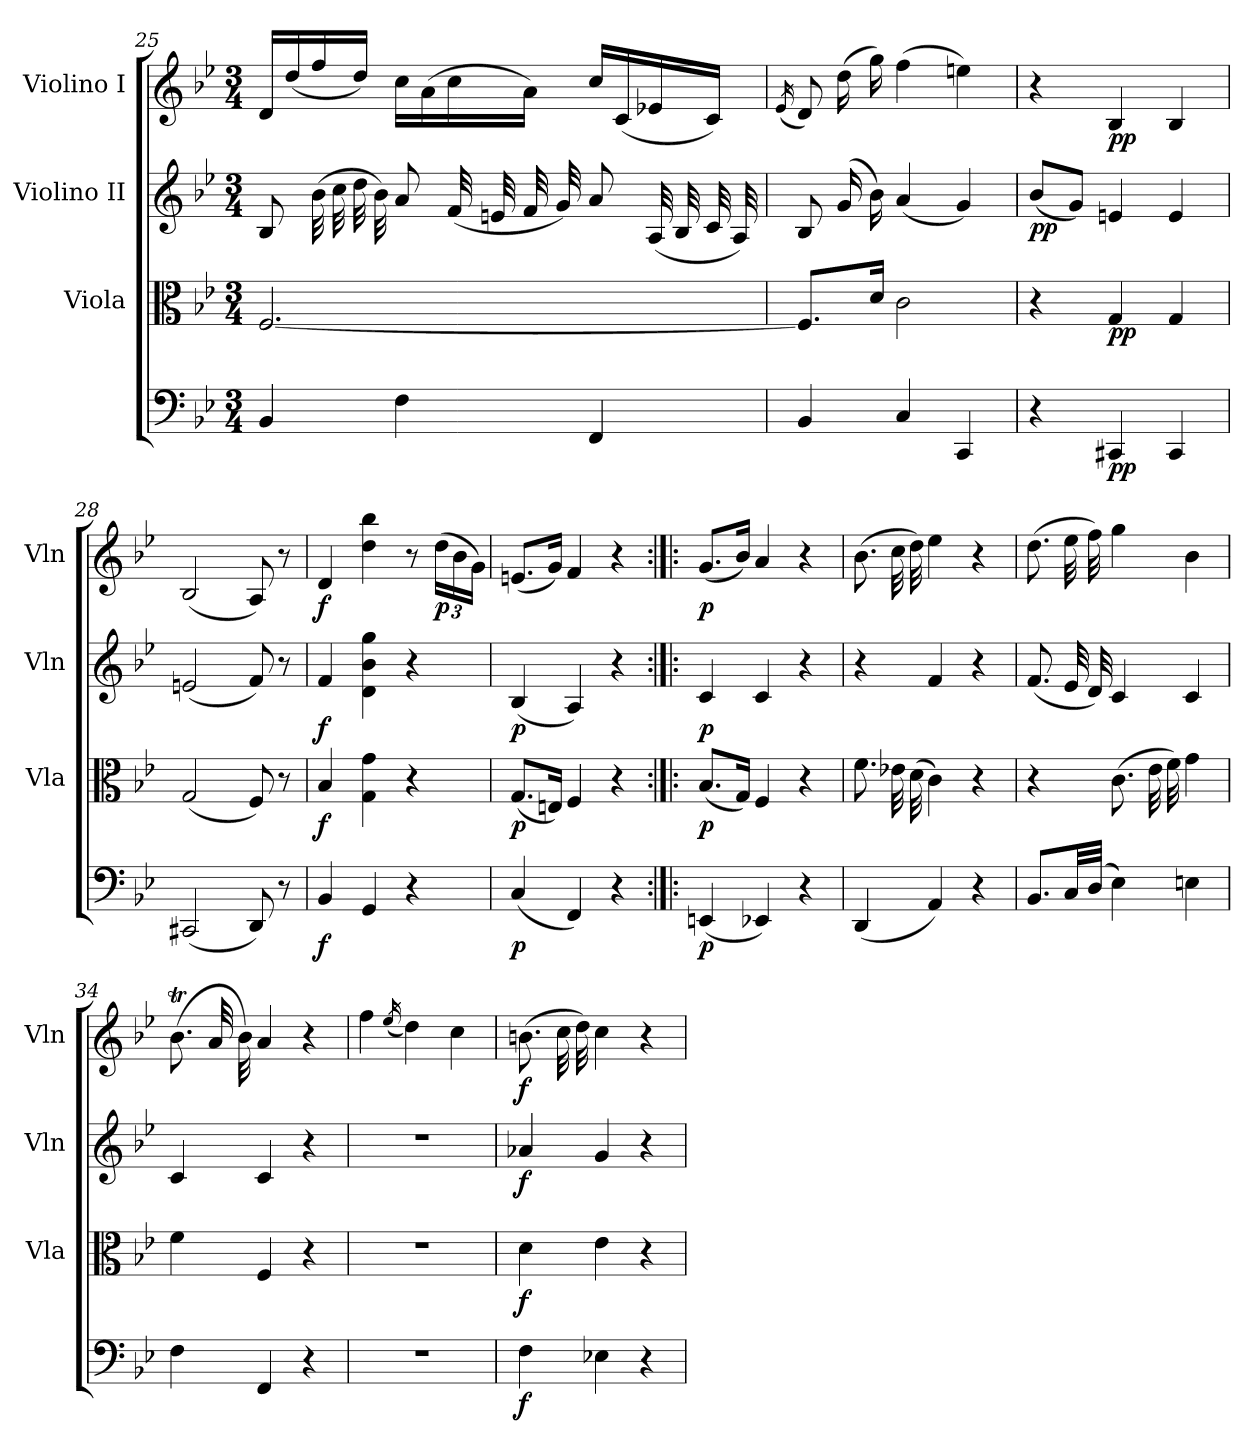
**kern	**dynam	**kern	**dynam	**kern	**dynam	**kern	**dynam
*part4	*part4	*part3	*part3	*part2	*part2	*part1	*part1
*staff4	*staff4	*staff3	*staff3	*staff2	*staff2	*staff1	*staff1
*	*	*I"Viola	*	*I"Violino II	*	*I"Violino I	*
*	*	*I'Vla	*	*I'Vln	*	*I'Vln	*
*clefF4	*	*clefC3	*	*clefG2	*	*clefG2	*
*k[b-e-]	*	*k[b-e-]	*	*k[b-e-]	*	*k[b-e-]	*
*B-:	*	*B-:	*	*B-:	*	*B-:	*
*M3/4	*	*M3/4	*	*M3/4	*	*M3/4	*
=25	=25	=25	=25	=25	=25	=25	=25
4BB-	.	[2.F	.	8B-	.	16d/LL	.
.	.	.	.	.	.	(16dd/	.
.	.	.	.	(32b-	.	16ff/	.
.	.	.	.	32cc	.	.	.
.	.	.	.	32dd	.	16dd/JJ)	.
.	.	.	.	32b-)	.	.	.
4F	.	.	.	8a	.	16ccLL	.
.	.	.	.	.	.	(16a	.
.	.	.	.	(32f	.	16cc	.
.	.	.	.	32en	.	.	.
.	.	.	.	32f	.	16aJJ)	.
.	.	.	.	32g)	.	.	.
4FF	.	.	.	8a	.	16ccLL	.
.	.	.	.	.	.	(16c	.
.	.	.	.	(32A	.	16e-X	.
.	.	.	.	32B-	.	.	.
.	.	.	.	32c	.	16cJJ)	.
.	.	.	.	32A)	.	.	.
=26	=26	=26	=26	=26	=26	=26	=26
.	.	.	.	.	.	(16qe-/	.
4BB-	.	8.FL]	.	8B-	.	8d)	.
.	.	.	.	(16g	.	(16dd	.
.	.	16dJk	.	16b-)	.	16gg)	.
4C	.	2c	.	(4a	.	(4ff	.
4CC	.	.	.	4g)	.	4een)	.
=27	=27	=27	=27	=27	=27	=27	=27
4r	.	4r	.	(8b-L	pp	4r	.
.	.	.	.	8gJ)	.	.	.
4CC#X	pp	4G	pp	4en	.	4B-	pp
4CC#	.	4G	.	4e	.	4B-	.
!!LO:LB:g=z
=28	=28	=28	=28	=28	=28	=28	=28
(2CC#X	.	(2G	.	(2en	.	(2B-	.
8DD)	.	8F)	.	8f)	.	8A)	.
8r	.	8r	.	8r	.	8r	.
=29	=29	=29	=29	=29	=29	=29	=29
4BB-	f	4B-	f	4f	f	4d	f
4GG	.	4G 4g	.	4d 4b- 4gg	.	4dd 4bb-	.
4r	.	4r	.	4r	.	8r	.
*	*	*	*	*	*	*Xbrackettup	*
.	.	.	.	.	.	(24ddLL	p
.	.	.	.	.	.	24b-	.
.	.	.	.	.	.	24gJJ)	.
=30	=30	=30	=30	=30	=30	=30	=30
(4C	p	(8.GL	p	(4B-	p	(8.enL	.
.	.	16EnJk)	.	.	.	16gJk)	.
4FF)	.	4F	.	4A)	.	4f	.
4r	.	4r	.	4r	.	4r	.
=31:|!|:	=31:|!|:	=31:|!|:	=31:|!|:	=31:|!|:	=31:|!|:	=31:|!|:	=31:|!|:
(4EEn	p	(8.B-L	p	4c	p	(8.gL	p
.	.	16GJk)	.	.	.	16b-Jk)	.
4EE-X)	.	4F	.	4c	.	4a	.
4r	.	4r	.	4r	.	4r	.
=32	=32	=32	=32	=32	=32	=32	=32
(4DD	.	8.f	.	4r	.	(8.b-	.
.	.	32e-X	.	.	.	32cc	.
.	.	(32d	.	.	.	32dd)	.
4AA)	.	4c)	.	4f	.	4ee-	.
4r	.	4r	.	4r	.	4r	.
=33	=33	=33	=33	=33	=33	=33	=33
8.BB-/L	.	4r	.	(8.f	.	(8.dd	.
32C/LL	.	.	.	32e-	.	32ee-	.
(32D/JJJ	.	.	.	32d)	.	32ff)	.
4E-)	.	(8.c	.	4c	.	4gg	.
.	.	32e-	.	.	.	.	.
.	.	32f)	.	.	.	.	.
4En	.	4g	.	4c	.	4b-	.
=34	=34	=34	=34	=34	=34	=34	=34
4F	.	4f	.	4c	.	(8.b-T	.
.	.	.	.	.	.	32a	.
.	.	.	.	.	.	32b-)	.
4FF	.	4F	.	4c	.	4a	.
4r	.	4r	.	4r	.	4r	.
!!LO:PB:g=z
=35	=35	=35	=35	=35	=35	=35	=35
2.r	.	2.r	.	2.r	.	4ff	.
.	.	.	.	.	.	(16qee-/	.
.	.	.	.	.	.	4dd)	.
.	.	.	.	.	.	4cc	.
=36	=36	=36	=36	=36	=36	=36	=36
4F	f	4d	f	4a-X	f	(8.bn	f
.	.	.	.	.	.	32cc	.
.	.	.	.	.	.	32dd)	.
4E-X	.	4e-	.	4g	.	4cc	.
4r	.	4r	.	4r	.	4r	.
=	=	=	=	=	=	=	=
*-	*-	*-	*-	*-	*-	*-	*-
